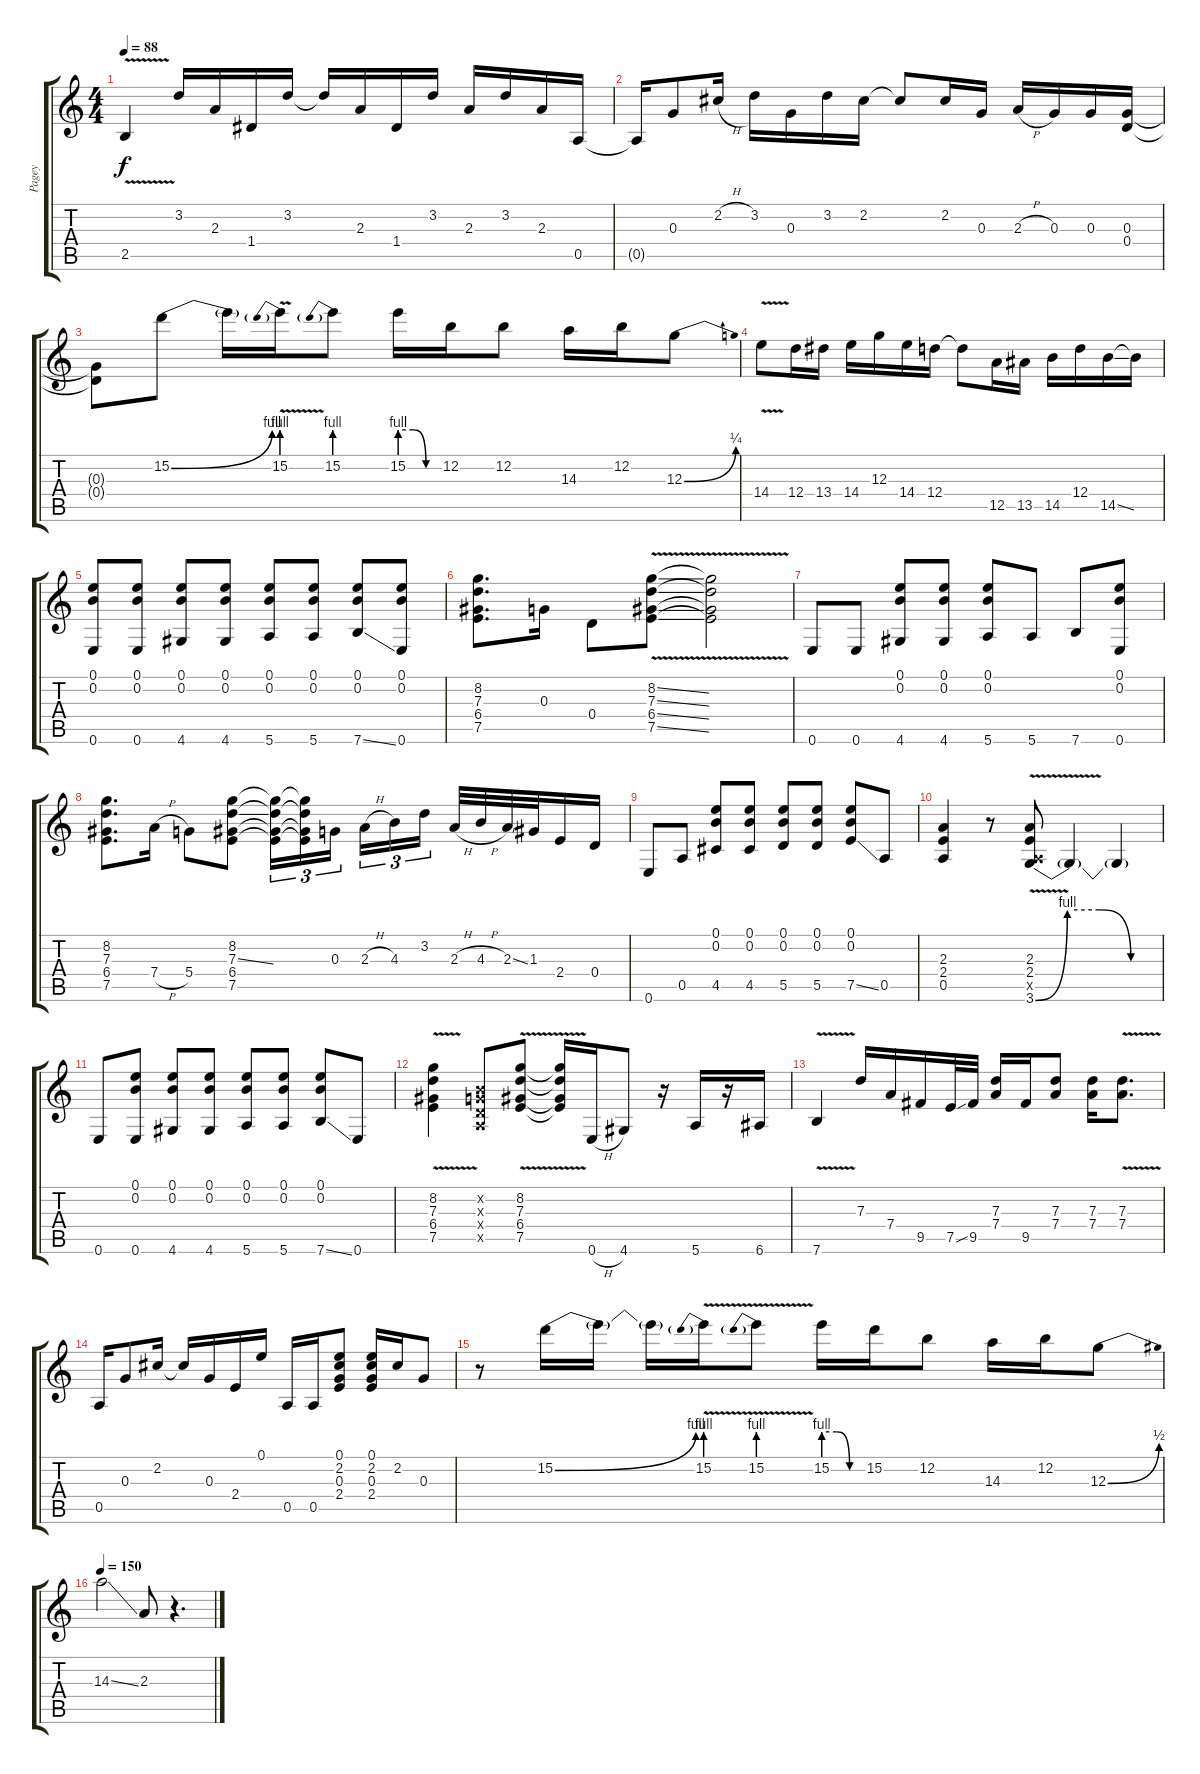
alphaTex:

\track ("Pagey" "Pagey") {instrument distortionguitar}
\staff {score tabs}
\tuning (E4 B3 G3 D3 A2 E2) {hide}
\ts (4 4)
\tempo 88
\clef g2
\ks c
2.5{v}.4{dy f} 3.2.16 2.3.16 1.4.16 3.2.16 3.2{t}.16 2.3.16 1.4.16 3.2.16 2.3.16 3.2.16 2.3.16 0.5.16 |
0.5{t}.16 0.3.8 2.2{h}.16 3.2.16 0.3.16 3.2.16 2.2.16 2.2{t}.8 2.2.16 0.3.16 2.3{h}.16 0.3.16 0.3.16 (0.3 0.4).16 |
(0.3{t} 0.4{t}).8 15.2{be (bend 0 0 60 4)}.8 15.2{t}.16 15.2{be (prebend 0 4 60 4) v}.16 15.2{be (prebend 0 4 60 4)}.8 15.2{be (custom 0 4 20 4 40 0 60 0)}.16 12.2.16 12.2.8 14.3.16 12.2.16 12.3{be (bend 0 0 60 1)}.8 |
14.4{v}.8 12.4.16 13.4.16 14.4.16 12.3.16 14.4.16 12.4.16 12.4{t}.8 12.5.16 13.5.16 14.5.16 12.4.16 14.5{ss}.16 14.5{t}.16 |
(0.1 0.2 0.6).8 (0.1 0.2 0.6).8 (0.1 0.2 4.6).8 (0.1 0.2 4.6).8 (0.1 0.2 5.6).8 (0.1 0.2 5.6).8 (0.1 0.2 7.6{ss}).8 (0.1 0.2 0.6).8 |
(8.2 7.3 6.4 7.5).8{d} 0.3.16 0.4.8 (8.2{v ss} 7.3{v ss} 6.4{v ss} 7.5{v ss}).8 (8.2{t} 7.3{t} 6.4{t} 7.5{t}).2 |
0.6.8 0.6.8 (0.1 0.2 4.6).8 (0.1 0.2 4.6).8 (0.1 0.2 5.6).8 5.6.8 7.6.8 (0.1 0.2 0.6).8 |
(8.2 7.3 6.4 7.5).8{d} 7.4{h}.16 5.4.8 (8.2 7.3{ss} 6.4 7.5).8 (8.2{t} 7.3{t} 6.4{t} 7.5{t}).16{tu (3 2)} (8.2{t} 7.3{t} 6.4{t} 7.5{t}).16{tu (3 2)} 0.3.16{tu (3 2) beam splitsecondary} 2.3{h}.16{tu (3 2)} 4.3.16{tu (3 2)} 3.2.16{tu (3 2)} 2.3{h}.32 4.3{h}.32 2.3{ss}.32 1.3.32 2.4.16 0.4.16 |
0.6.8 0.5.8 (0.1 0.2 4.5).8 (0.1 0.2 4.5).8 (0.1 0.2 5.5).8 (0.1 0.2 5.5).8 (0.1 0.2 7.5{ss}).8 0.5.8 |
(2.3 2.4 0.5).4 r.8 (2.3{v} 2.4{v} 0.5{v x} 3.6{be (custom 0 0 15 4 30 4 45 0 60 0) v}).8 3.6{t}.4 3.6{t}.4 |
0.6.8 (0.1 0.2 0.6).8 (0.1 0.2 4.6).8 (0.1 0.2 4.6).8 (0.1 0.2 5.6).8 (0.1 0.2 5.6).8 (0.1 0.2 7.6{ss}).8 0.6.8 |
(8.2{v} 7.3{v} 6.4{v} 7.5{v}).4 (0.2{x} 0.3{x} 0.4{x} 0.5{x}).8 (8.2{v} 7.3{v} 6.4{v} 7.5{v}).8 (8.2{t} 7.3{t} 6.4{t} 7.5{t}).16 0.6{h}.16 4.6.8 r.16 5.6.16 r.16 6.6.16 |
7.6{v}.4 7.3.16 7.4.16 9.5.16 7.5{ss}.32 9.5.32 (7.3 7.4).16 9.5.16 (7.3 7.4).8 (7.3 7.4).16 (7.3{v} 7.4{v}).8{d} |
0.5.16 0.3.8 2.2.16 2.2{t}.16 0.3.16 2.4.16 0.1.16 0.5.16 0.5.16 (0.1 2.2 0.3 2.4).8 (0.1 2.2 0.3 2.4).16 2.2.16 0.3.8 |
r.8 15.2{be (bend 0 0 60 4)}.16 15.2{t}.16 15.2{t}.16 15.2{be (prebend 0 4 60 4) v}.16 15.2{be (prebend 0 4 60 4) v}.8 15.2{be (custom 0 4 20 4 40 0 60 0)}.16 15.2.16 12.2.8 14.3.16 12.2.16 12.3{be (bend 0 0 60 2)}.8 |
\tempo 150
14.3{ss}.2 2.3.8 r.4{d}
